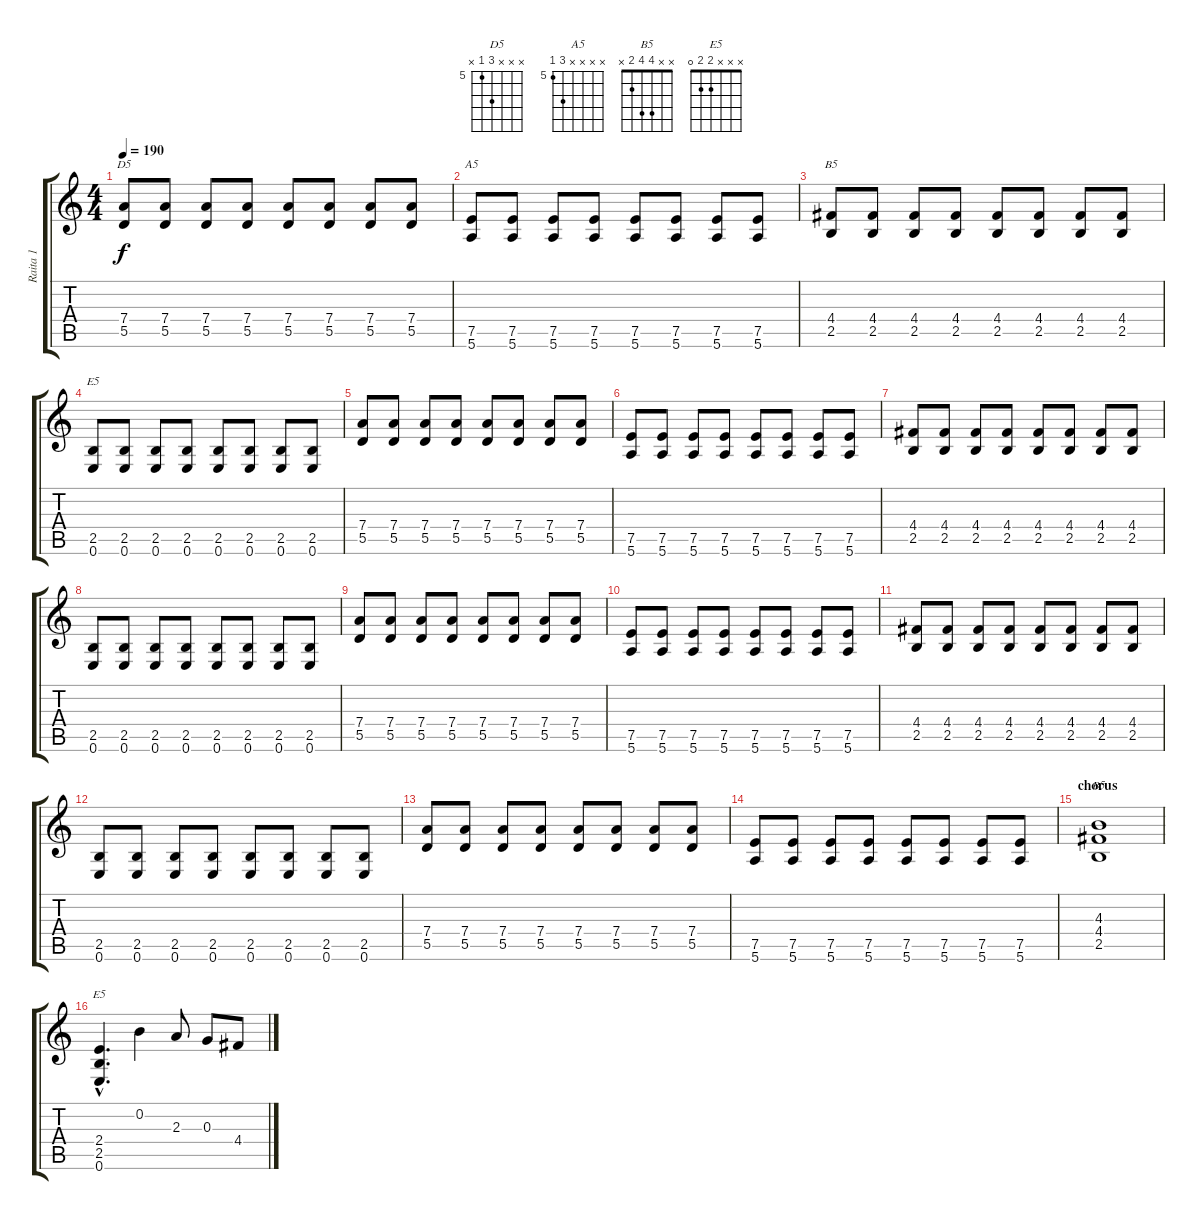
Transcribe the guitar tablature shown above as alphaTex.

\track ("Raita 1" "Raita 1") {instrument overdrivenguitar}
\staff {score tabs}
\tuning (E4 B3 G3 D3 A2 E2) {hide}
\chord ("D5" x x x 7 5 x) {firstfret 5}
\chord ("A5" x x x x 7 5) {firstfret 5}
\chord ("B5" x x x 4 2 x)
\chord ("E5" x x x x 2 0)
\chord ("B5" x x 4 4 2 x)
\chord ("E5" x x x 2 2 0)
\ts (4 4)
\tempo 190
\clef g2
\ks c
(7.4 5.5).8{ch "D5" dy f} (7.4 5.5).8 (7.4 5.5).8 (7.4 5.5).8 (7.4 5.5).8 (7.4 5.5).8 (7.4 5.5).8 (7.4 5.5).8 |
(7.5 5.6).8{ch "A5"} (7.5 5.6).8 (7.5 5.6).8 (7.5 5.6).8 (7.5 5.6).8 (7.5 5.6).8 (7.5 5.6).8 (7.5 5.6).8 |
(4.4 2.5).8{ch "B5"} (4.4 2.5).8 (4.4 2.5).8 (4.4 2.5).8 (4.4 2.5).8 (4.4 2.5).8 (4.4 2.5).8 (4.4 2.5).8 |
(2.5 0.6).8{ch "E5"} (2.5 0.6).8 (2.5 0.6).8 (2.5 0.6).8 (2.5 0.6).8 (2.5 0.6).8 (2.5 0.6).8 (2.5 0.6).8 |
(7.4 5.5).8 (7.4 5.5).8 (7.4 5.5).8 (7.4 5.5).8 (7.4 5.5).8 (7.4 5.5).8 (7.4 5.5).8 (7.4 5.5).8 |
(7.5 5.6).8 (7.5 5.6).8 (7.5 5.6).8 (7.5 5.6).8 (7.5 5.6).8 (7.5 5.6).8 (7.5 5.6).8 (7.5 5.6).8 |
(4.4 2.5).8 (4.4 2.5).8 (4.4 2.5).8 (4.4 2.5).8 (4.4 2.5).8 (4.4 2.5).8 (4.4 2.5).8 (4.4 2.5).8 |
(2.5 0.6).8 (2.5 0.6).8 (2.5 0.6).8 (2.5 0.6).8 (2.5 0.6).8 (2.5 0.6).8 (2.5 0.6).8 (2.5 0.6).8 |
(7.4 5.5).8 (7.4 5.5).8 (7.4 5.5).8 (7.4 5.5).8 (7.4 5.5).8 (7.4 5.5).8 (7.4 5.5).8 (7.4 5.5).8 |
(7.5 5.6).8 (7.5 5.6).8 (7.5 5.6).8 (7.5 5.6).8 (7.5 5.6).8 (7.5 5.6).8 (7.5 5.6).8 (7.5 5.6).8 |
(4.4 2.5).8 (4.4 2.5).8 (4.4 2.5).8 (4.4 2.5).8 (4.4 2.5).8 (4.4 2.5).8 (4.4 2.5).8 (4.4 2.5).8 |
(2.5 0.6).8 (2.5 0.6).8 (2.5 0.6).8 (2.5 0.6).8 (2.5 0.6).8 (2.5 0.6).8 (2.5 0.6).8 (2.5 0.6).8 |
(7.4 5.5).8 (7.4 5.5).8 (7.4 5.5).8 (7.4 5.5).8 (7.4 5.5).8 (7.4 5.5).8 (7.4 5.5).8 (7.4 5.5).8 |
(7.5 5.6).8 (7.5 5.6).8 (7.5 5.6).8 (7.5 5.6).8 (7.5 5.6).8 (7.5 5.6).8 (7.5 5.6).8 (7.5 5.6).8 |
\section ("" "chorus")
(4.3 4.4 2.5).1{ch "B5"} |
(2.4{hac} 2.5{hac} 0.6{hac}).4{d ch "E5"} 0.2.4 2.3.8 0.3.8 4.4.8
